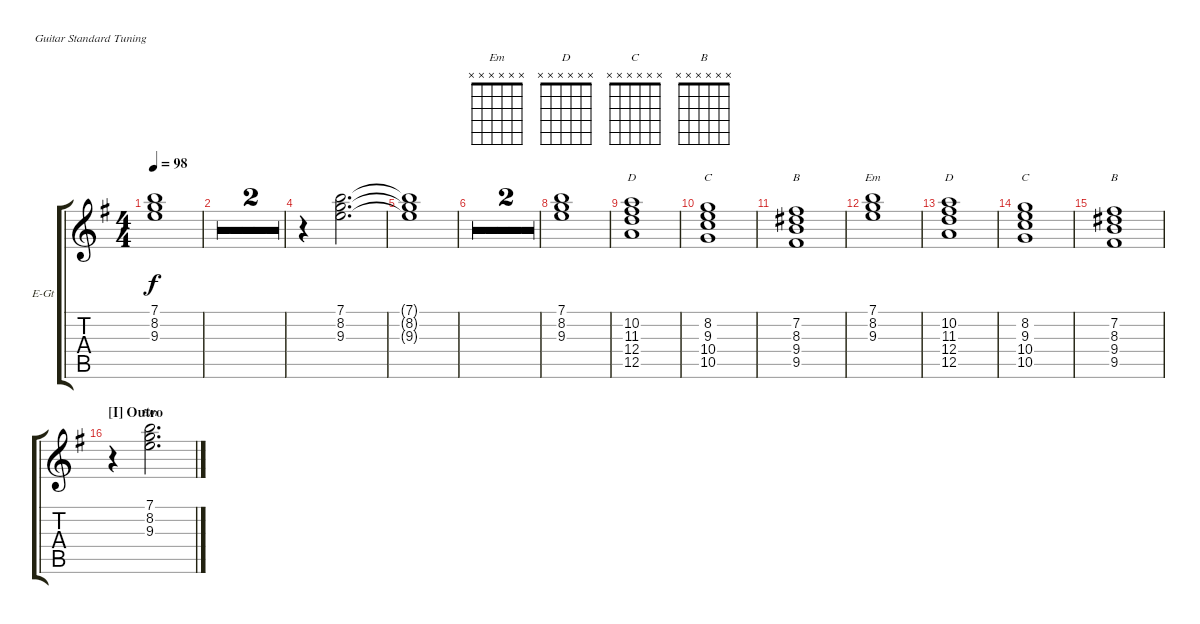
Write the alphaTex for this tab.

\defaultSystemsLayout 4
\bracketExtendMode groupsimilarinstruments
\firstSystemTrackNameOrientation horizontal
\otherSystemsTrackNameOrientation horizontal
\track ("Ambient Guitar 2 " "E-Gt") {multiBarRest instrument electricguitarclean}
\staff {score tabs}
\tuning (E4 B3 G3 D3 A2 E2)
\chord ("Em" x x x x x x)
\chord ("D" x x x x x x)
\chord ("C" x x x x x x)
\chord ("B" x x x x x x)
\ts (4 4)
\tempo 98
\clef g2
\ks g
(9.3{t} 8.2{t} 7.1{t}).1{dy f} |
r.1 |
r.1 |
r.4 (9.3 8.2 7.1).2{d} |
(9.3{t} 8.2{t} 7.1{t}).1 |
r.1 |
r.1 |
(7.1 8.2 9.3).1 |
(12.4 11.3 10.2 12.5).1{ch "D"} |
(10.5 10.4 9.3 8.2).1{ch "C"} |
(8.3 9.4 9.5 7.2).1{ch "B"} |
(7.1 8.2 9.3).1{ch "Em"} |
(12.4 11.3 10.2 12.5).1{ch "D"} |
(10.5 10.4 9.3 8.2).1{ch "C"} |
(8.3 9.4 9.5 7.2).1{ch "B"} |
\section ("I" "Outro")
r.4 (9.3 8.2 7.1).2{d ch "Em"}
